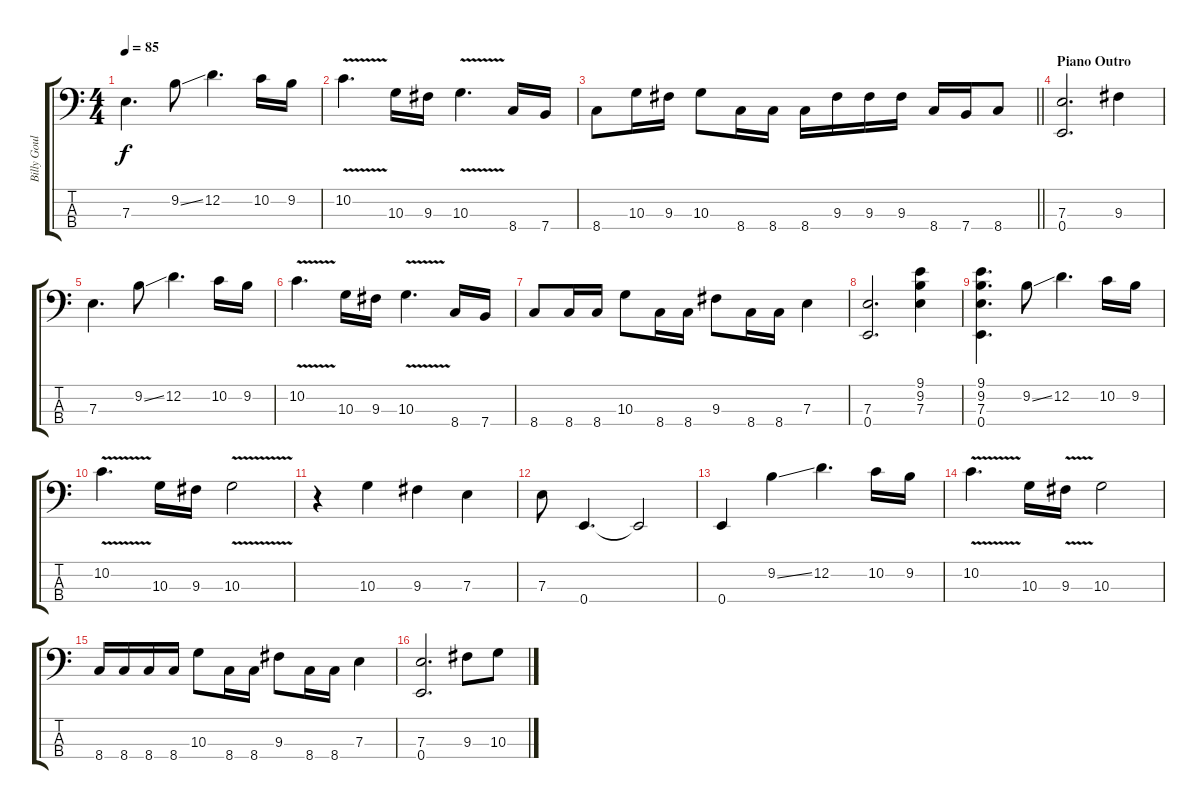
\track ("Billy Gould (Bass)" "Billy Goul") {instrument electricbasspick}
\staff {score tabs}
\tuning (G2 D2 A1 E1) {hide}
\ts (4 4)
\tempo 85
\clef f4
\ks c
7.3.4{d dy f} 9.2{ss}.8 12.2.4{d} 10.2.16 9.2.16 |
10.2{v}.4{d} 10.3.16 9.3.16 10.3{v}.4{d} 8.4.16 7.4.16 |
\barLineRight lightlight
8.4.8 10.3.16 9.3.16 10.3.8 8.4.16 8.4.16 8.4.16 9.3.16 9.3.16 9.3.16 8.4.16 7.4.16 8.4.8 |
\section ("" "Piano Outro")
(7.3 0.4).2{d} 9.3.4 |
7.3.4{d} 9.2{ss}.8 12.2.4{d} 10.2.16 9.2.16 |
10.2{v}.4{d} 10.3.16 9.3.16 10.3{v}.4{d} 8.4.16 7.4.16 |
8.4.8 8.4.16 8.4.16 10.3.8 8.4.16 8.4.16 9.3.8 8.4.16 8.4.16 7.3.4 |
(7.3 0.4).2{d} (9.1 9.2 7.3).4 |
(9.1 9.2 7.3 0.4).4{d} 9.2{ss}.8 12.2.4{d} 10.2.16 9.2.16 |
10.2{v}.4{d} 10.3.16 9.3.16 10.3{v}.2 |
r.4{volume 10} 10.3.4 9.3.4 7.3.4 |
7.3.8 0.4.4{d} 0.4{t}.2 |
0.4.4{volume 5} 9.2{ss}.4 12.2.4{d} 10.2.16 9.2.16 |
10.2{v}.4{d} 10.3.16 9.3{v}.16 10.3.2 |
8.4.16{volume 0} 8.4.16 8.4.16 8.4.16 10.3.8 8.4.16 8.4.16 9.3.8 8.4.16 8.4.16 7.3.4 |
(7.3 0.4).2{d} 9.3.8 10.3.8
